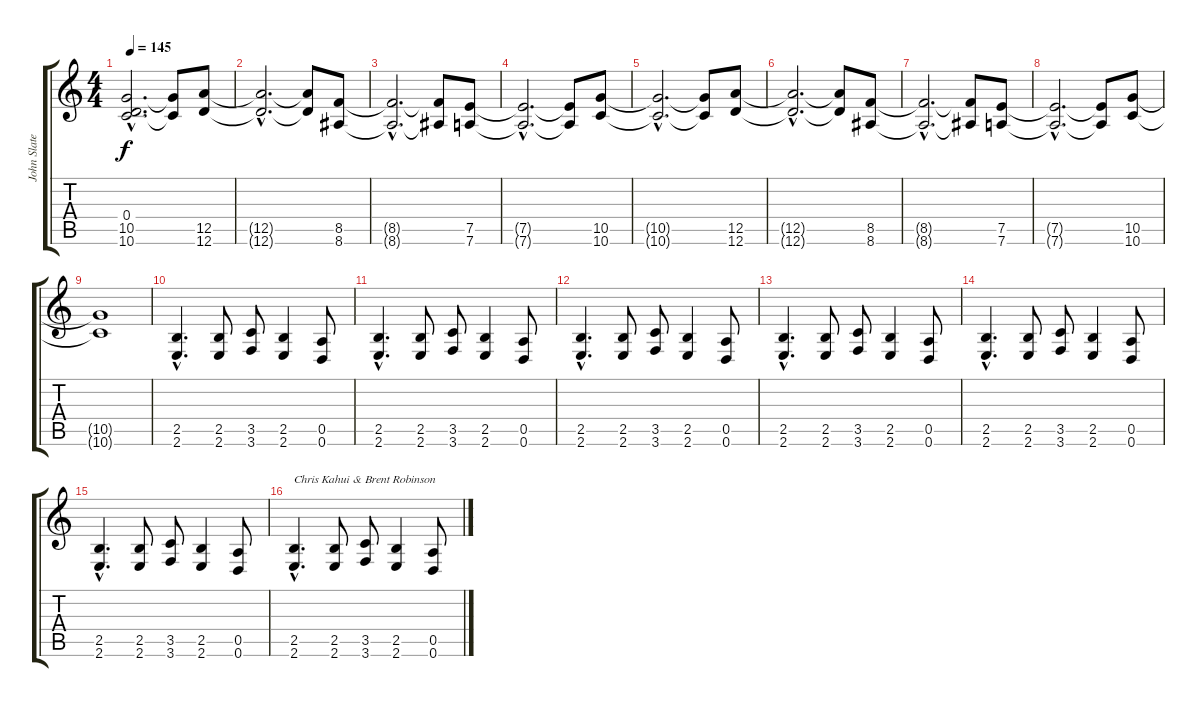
\track ("John Slater" "John Slate") {instrument distortionguitar}
\staff {score tabs}
\tuning (E4 B3 G3 D3 A2 D2) {hide}
\ts (4 4)
\tempo 145
\clef g2
\ks c
(0.4{hac} 10.5{hac t} 10.6{hac t}).2{d dy f} (10.5{t} 10.6{t}).8 (12.5 12.6).8 |
(12.5{hac t} 12.6{hac t}).2{d} (12.5{t} 12.6{t}).8 (8.5 8.6).8 |
(8.5{hac t} 8.6{hac t}).2{d} (8.5{t} 8.6{t}).8 (7.5 7.6).8 |
(7.5{hac t} 7.6{hac t}).2{d} (7.5{t} 7.6{t}).8 (10.5 10.6).8 |
(10.5{hac t} 10.6{hac t}).2{d} (10.5{t} 10.6{t}).8 (12.5 12.6).8 |
(12.5{hac t} 12.6{hac t}).2{d} (12.5{t} 12.6{t}).8 (8.5 8.6).8 |
(8.5{hac t} 8.6{hac t}).2{d} (8.5{t} 8.6{t}).8 (7.5 7.6).8 |
(7.5{hac t} 7.6{hac t}).2{d} (7.5{t} 7.6{t}).8 (10.5 10.6).8 |
(10.5{t} 10.6{t}).1 |
(2.5{hac} 2.6{hac}).4{d} (2.5 2.6).8 (3.5 3.6).8 (2.5 2.6).4 (0.5 0.6).8 |
(2.5{hac} 2.6{hac}).4{d} (2.5 2.6).8 (3.5 3.6).8 (2.5 2.6).4 (0.5 0.6).8 |
(2.5{hac} 2.6{hac}).4{d} (2.5 2.6).8 (3.5 3.6).8 (2.5 2.6).4 (0.5 0.6).8 |
(2.5{hac} 2.6{hac}).4{d} (2.5 2.6).8 (3.5 3.6).8 (2.5 2.6).4 (0.5 0.6).8 |
(2.5{hac} 2.6{hac}).4{d} (2.5 2.6).8 (3.5 3.6).8 (2.5 2.6).4 (0.5 0.6).8 |
(2.5{hac} 2.6{hac}).4{d} (2.5 2.6).8 (3.5 3.6).8 (2.5 2.6).4 (0.5 0.6).8 |
(2.5{hac} 2.6{hac}).4{d txt "Chris Kahui & Brent Robinson"} (2.5 2.6).8 (3.5 3.6).8 (2.5 2.6).4 (0.5 0.6).8
